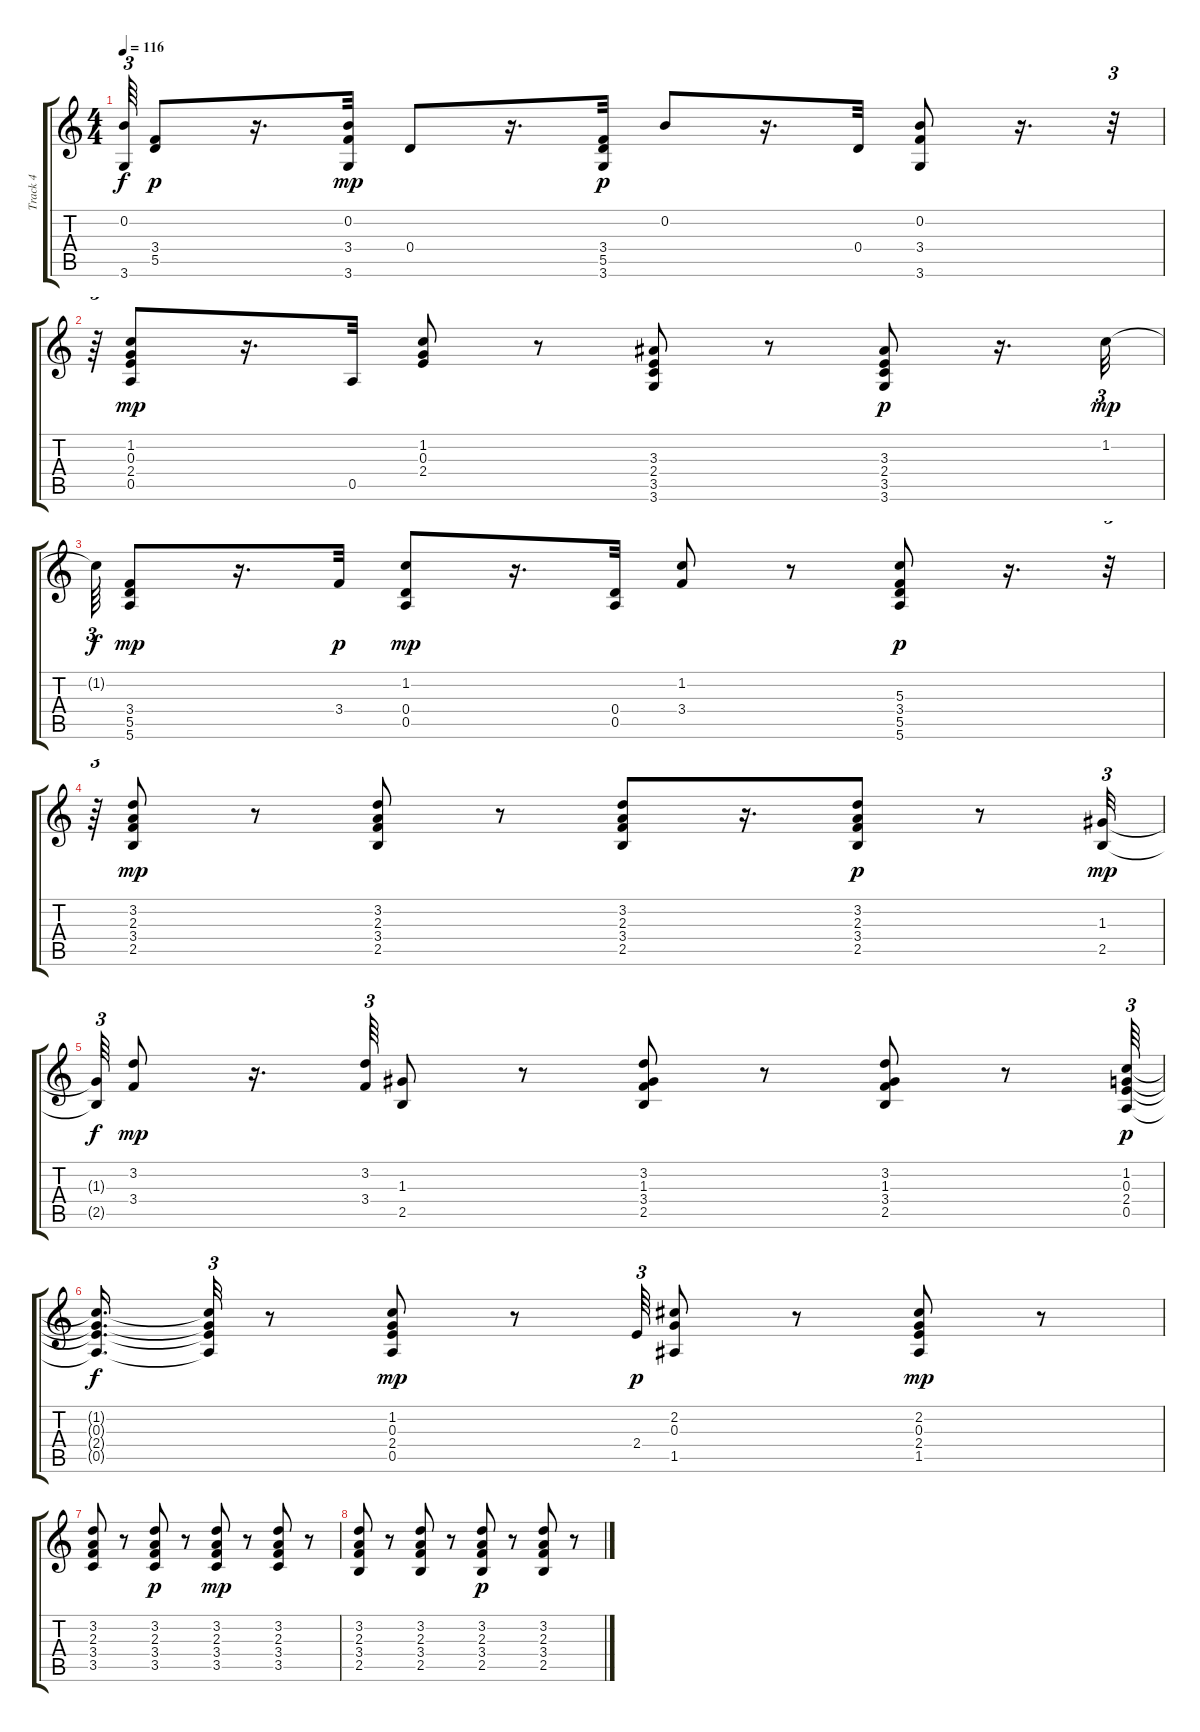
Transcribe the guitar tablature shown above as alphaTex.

\track ("Track 4" "Track 4") {instrument acousticguitarnylon}
\staff {score tabs}
\tuning (E4 B3 G3 D3 A2 E2) {hide}
\ts (4 4)
\tempo 116
\clef g2
\ks c
(0.2{t} 3.6{t}).64{tu (3 2) dy f} (3.4 5.5).8{dy p} r.16{d} (0.2 3.4 3.6).32{dy mp} 0.4.8 r.16{d} (3.4 5.5 3.6).32{dy p} 0.2.8 r.16{d} 0.4.32 (0.2 3.4 3.6).8 r.16{d} r.32{tu (3 2)} |
r.64{tu (3 2)} (1.2 0.3 2.4 0.5).8{dy mp} r.16{d} 0.5.32 (1.2 0.3 2.4).8 r.8 (3.3 2.4 3.5 3.6).8 r.8 (3.3 2.4 3.5 3.6).8{dy p} r.16{d} 1.2.32{tu (3 2) dy mp} |
1.2{t}.64{tu (3 2) dy f} (3.4 5.5 5.6).8{dy mp} r.16{d} 3.4.32{dy p} (1.2 0.4 0.5).8{dy mp} r.16{d} (0.4 0.5).32 (1.2 3.4).8 r.8 (5.3 3.4 5.5 5.6).8{dy p} r.16{d} r.32{tu (3 2)} |
r.64{tu (3 2)} (3.2 2.3 3.4 2.5).8{dy mp} r.8 (3.2 2.3 3.4 2.5).8 r.8 (3.2 2.3 3.4 2.5).8 r.16{d} (3.2 2.3 3.4 2.5).8{dy p} r.8 (1.3 2.5).32{tu (3 2) dy mp} |
(1.3{t} 2.5{t}).64{tu (3 2) dy f} (3.2 3.4).8{dy mp} r.16{d} (3.2 3.4).64{tu (3 2)} (1.3 2.5).8 r.8 (3.2 1.3 3.4 2.5).8 r.8 (3.2 1.3 3.4 2.5).8 r.8 (1.2 0.3 2.4 0.5).64{tu (3 2) dy p} |
(1.2{t} 0.3{t} 2.4{t} 0.5{t}).16{d dy f} (1.2{t} 0.3{t} 2.4{t} 0.5{t}).32{tu (3 2)} r.8 (1.2 0.3 2.4 0.5).8{dy mp} r.8 2.4.64{tu (3 2) dy p} (2.2 0.3 1.5).8 r.8 (2.2 0.3 2.4 1.5).8{dy mp} r.8 |
(3.2 2.3 3.4 3.5).8 r.8 (3.2 2.3 3.4 3.5).8{dy p} r.8 (3.2 2.3 3.4 3.5).8{dy mp} r.8 (3.2 2.3 3.4 3.5).8 r.8 |
(3.2 2.3 3.4 2.5).8 r.8 (3.2 2.3 3.4 2.5).8 r.8 (3.2 2.3 3.4 2.5).8{dy p} r.8 (3.2 2.3 3.4 2.5).8 r.8
